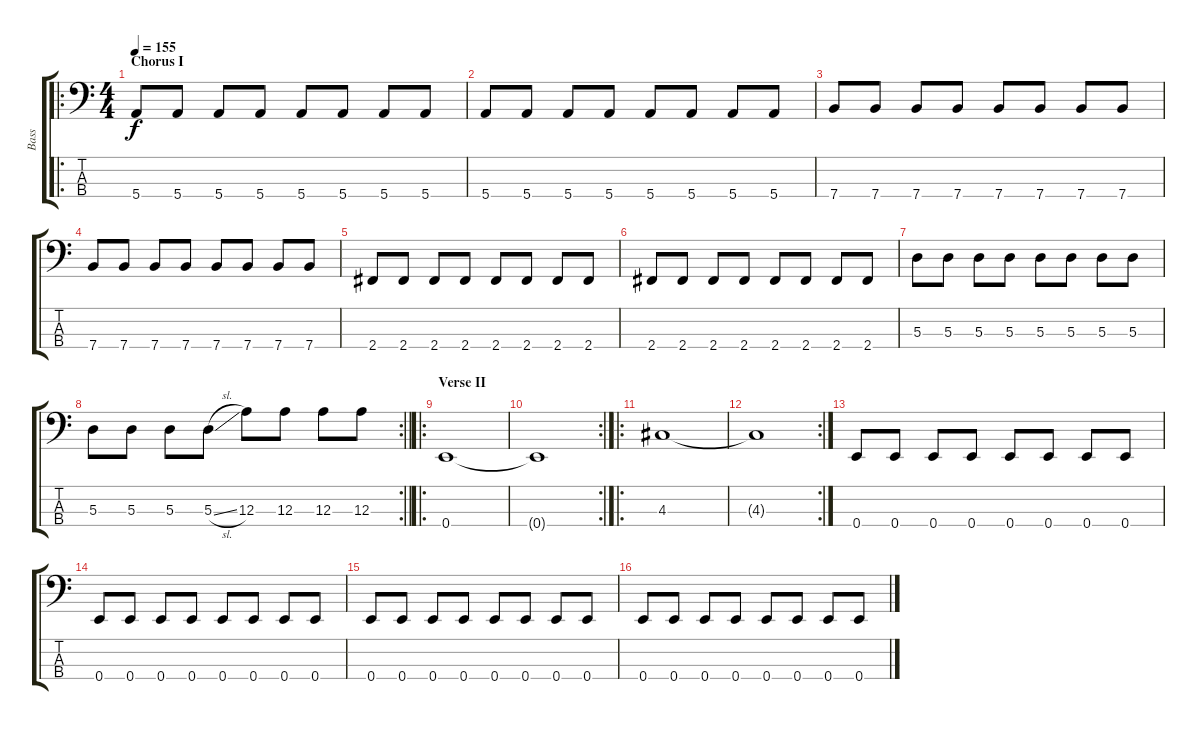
\track ("Bass" "Bass") {instrument electricbassfinger}
\staff {score tabs}
\tuning (G2 D2 A1 E1) {hide}
\ro
\ts (4 4)
\section ("" "Chorus I")
\tempo 155
\clef f4
\ks c
5.4.8{dy f} 5.4.8 5.4.8 5.4.8 5.4.8 5.4.8 5.4.8 5.4.8 |
5.4.8 5.4.8 5.4.8 5.4.8 5.4.8 5.4.8 5.4.8 5.4.8 |
7.4.8 7.4.8 7.4.8 7.4.8 7.4.8 7.4.8 7.4.8 7.4.8 |
7.4.8 7.4.8 7.4.8 7.4.8 7.4.8 7.4.8 7.4.8 7.4.8 |
2.4.8 2.4.8 2.4.8 2.4.8 2.4.8 2.4.8 2.4.8 2.4.8 |
2.4.8 2.4.8 2.4.8 2.4.8 2.4.8 2.4.8 2.4.8 2.4.8 |
5.3.8 5.3.8 5.3.8 5.3.8 5.3.8 5.3.8 5.3.8 5.3.8 |
\rc 2
\barLineRight lightlight
5.3.8 5.3.8 5.3.8 5.3{sl}.8 12.3.8 12.3.8 12.3.8 12.3.8 |
\ro
\section ("" "Verse II")
0.4.1 |
\rc 2
0.4{t}.1 |
\ro
4.3.1 |
\rc 2
4.3{t}.1 |
0.4.8 0.4.8 0.4.8 0.4.8 0.4.8 0.4.8 0.4.8 0.4.8 |
0.4.8 0.4.8 0.4.8 0.4.8 0.4.8 0.4.8 0.4.8 0.4.8 |
0.4.8 0.4.8 0.4.8 0.4.8 0.4.8 0.4.8 0.4.8 0.4.8 |
0.4.8 0.4.8 0.4.8 0.4.8 0.4.8 0.4.8 0.4.8 0.4.8
